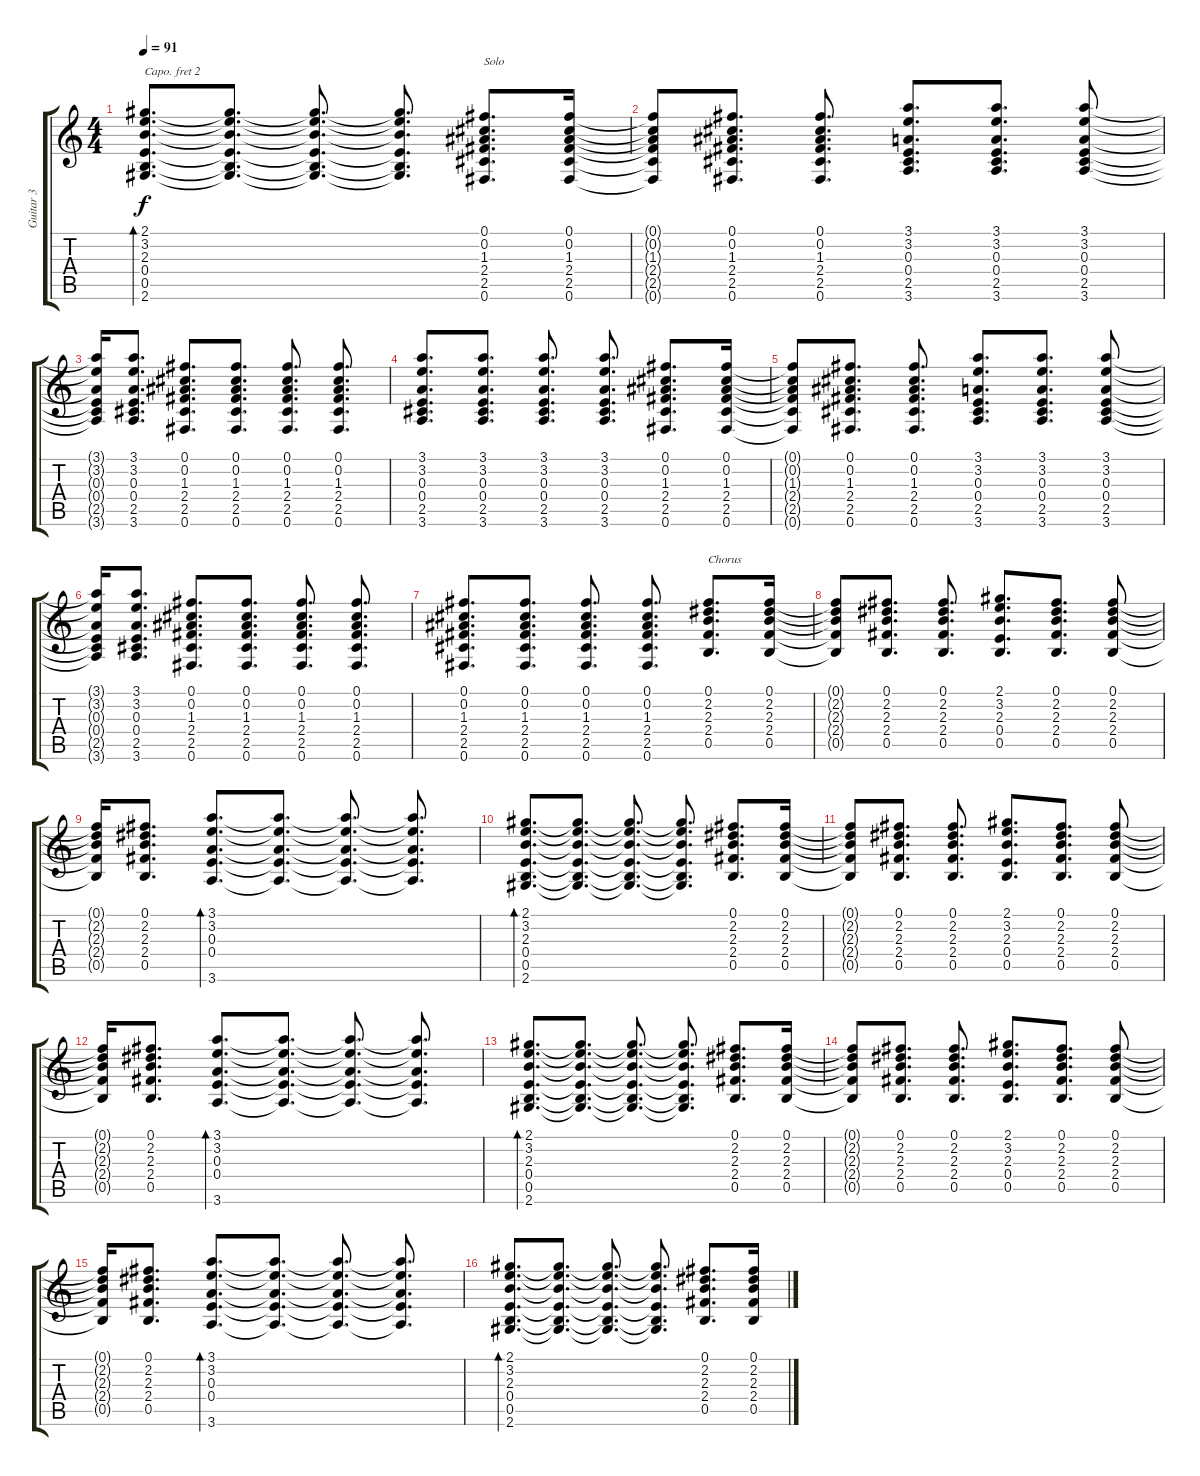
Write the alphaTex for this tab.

\track ("Guitar 3" "Guitar 3") {instrument distortionguitar}
\staff {score tabs}
\capo 2
\tuning (E4 B3 G3 D3 A2 E2) {hide}
\ts (4 4)
\tempo 91
\clef g2
\ks c
(2.1 3.2 2.3 0.4 0.5 2.6).8{d bd 60 dy f} (2.1{t} 3.2{t} 2.3{t} 0.4{t} 0.5{t} 2.6{t}).8{d} (2.1{t} 3.2{t} 2.3{t} 0.4{t} 0.5{t} 2.6{t}).8{d} (2.1{t} 3.2{t} 2.3{t} 0.4{t} 0.5{t} 2.6{t}).8{d} (0.1 0.2 1.3 2.4 2.5 0.6).8{d txt "Solo"} (0.1 0.2 1.3 2.4 2.5 0.6).16 |
(0.1{t} 0.2{t} 1.3{t} 2.4{t} 2.5{t} 0.6{t}).8 (0.1 0.2 1.3 2.4 2.5 0.6).8{d} (0.1 0.2 1.3 2.4 2.5 0.6).8{d} (3.1 3.2 0.3 0.4 2.5 3.6).8{d} (3.1 3.2 0.3 0.4 2.5 3.6).8{d} (3.1 3.2 0.3 0.4 2.5 3.6).8 |
(3.1{t} 3.2{t} 0.3{t} 0.4{t} 2.5{t} 3.6{t}).16 (3.1 3.2 0.3 0.4 2.5 3.6).8{d} (0.1 0.2 1.3 2.4 2.5 0.6).8{d} (0.1 0.2 1.3 2.4 2.5 0.6).8{d} (0.1 0.2 1.3 2.4 2.5 0.6).8{d} (0.1 0.2 1.3 2.4 2.5 0.6).8{d} |
(3.1 3.2 0.3 0.4 2.5 3.6).8{d} (3.1 3.2 0.3 0.4 2.5 3.6).8{d} (3.1 3.2 0.3 0.4 2.5 3.6).8{d} (3.1 3.2 0.3 0.4 2.5 3.6).8{d} (0.1 0.2 1.3 2.4 2.5 0.6).8{d} (0.1 0.2 1.3 2.4 2.5 0.6).16 |
(0.1{t} 0.2{t} 1.3{t} 2.4{t} 2.5{t} 0.6{t}).8 (0.1 0.2 1.3 2.4 2.5 0.6).8{d} (0.1 0.2 1.3 2.4 2.5 0.6).8{d} (3.1 3.2 0.3 0.4 2.5 3.6).8{d} (3.1 3.2 0.3 0.4 2.5 3.6).8{d} (3.1 3.2 0.3 0.4 2.5 3.6).8 |
(3.1{t} 3.2{t} 0.3{t} 0.4{t} 2.5{t} 3.6{t}).16 (3.1 3.2 0.3 0.4 2.5 3.6).8{d} (0.1 0.2 1.3 2.4 2.5 0.6).8{d} (0.1 0.2 1.3 2.4 2.5 0.6).8{d} (0.1 0.2 1.3 2.4 2.5 0.6).8{d} (0.1 0.2 1.3 2.4 2.5 0.6).8{d} |
(0.1 0.2 1.3 2.4 2.5 0.6).8{d} (0.1 0.2 1.3 2.4 2.5 0.6).8{d} (0.1 0.2 1.3 2.4 2.5 0.6).8{d} (0.1 0.2 1.3 2.4 2.5 0.6).8{d} (0.1 2.2 2.3 2.4 0.5).8{d txt "Chorus"} (0.1 2.2 2.3 2.4 0.5).16 |
(0.1{t} 2.2{t} 2.3{t} 2.4{t} 0.5{t}).8 (0.1 2.2 2.3 2.4 0.5).8{d} (0.1 2.2 2.3 2.4 0.5).8{d} (2.1 3.2 2.3 0.4 0.5).8{d} (0.1 2.2 2.3 2.4 0.5).8{d} (0.1 2.2 2.3 2.4 0.5).8 |
(0.1{t} 2.2{t} 2.3{t} 2.4{t} 0.5{t}).16 (0.1 2.2 2.3 2.4 0.5).8{d} (3.1 3.2 0.3 0.4 3.6).8{d bd 60} (3.1{t} 3.2{t} 0.3{t} 0.4{t} 3.6{t}).8{d} (3.1{t} 3.2{t} 0.3{t} 0.4{t} 3.6{t}).8{d} (3.1{t} 3.2{t} 0.3{t} 0.4{t} 3.6{t}).8{d} |
(2.1 3.2 2.3 0.4 0.5 2.6).8{d bd 60} (2.1{t} 3.2{t} 2.3{t} 0.4{t} 0.5{t} 2.6{t}).8{d} (2.1{t} 3.2{t} 2.3{t} 0.4{t} 0.5{t} 2.6{t}).8{d} (2.1{t} 3.2{t} 2.3{t} 0.4{t} 0.5{t} 2.6{t}).8{d} (0.1 2.2 2.3 2.4 0.5).8{d} (0.1 2.2 2.3 2.4 0.5).16 |
(0.1{t} 2.2{t} 2.3{t} 2.4{t} 0.5{t}).8 (0.1 2.2 2.3 2.4 0.5).8{d} (0.1 2.2 2.3 2.4 0.5).8{d} (2.1 3.2 2.3 0.4 0.5).8{d} (0.1 2.2 2.3 2.4 0.5).8{d} (0.1 2.2 2.3 2.4 0.5).8 |
(0.1{t} 2.2{t} 2.3{t} 2.4{t} 0.5{t}).16 (0.1 2.2 2.3 2.4 0.5).8{d} (3.1 3.2 0.3 0.4 3.6).8{d bd 60} (3.1{t} 3.2{t} 0.3{t} 0.4{t} 3.6{t}).8{d} (3.1{t} 3.2{t} 0.3{t} 0.4{t} 3.6{t}).8{d} (3.1{t} 3.2{t} 0.3{t} 0.4{t} 3.6{t}).8{d} |
(2.1 3.2 2.3 0.4 0.5 2.6).8{d bd 60} (2.1{t} 3.2{t} 2.3{t} 0.4{t} 0.5{t} 2.6{t}).8{d} (2.1{t} 3.2{t} 2.3{t} 0.4{t} 0.5{t} 2.6{t}).8{d} (2.1{t} 3.2{t} 2.3{t} 0.4{t} 0.5{t} 2.6{t}).8{d} (0.1 2.2 2.3 2.4 0.5).8{d} (0.1 2.2 2.3 2.4 0.5).16 |
(0.1{t} 2.2{t} 2.3{t} 2.4{t} 0.5{t}).8 (0.1 2.2 2.3 2.4 0.5).8{d} (0.1 2.2 2.3 2.4 0.5).8{d} (2.1 3.2 2.3 0.4 0.5).8{d} (0.1 2.2 2.3 2.4 0.5).8{d} (0.1 2.2 2.3 2.4 0.5).8 |
(0.1{t} 2.2{t} 2.3{t} 2.4{t} 0.5{t}).16 (0.1 2.2 2.3 2.4 0.5).8{d} (3.1 3.2 0.3 0.4 3.6).8{d bd 60} (3.1{t} 3.2{t} 0.3{t} 0.4{t} 3.6{t}).8{d} (3.1{t} 3.2{t} 0.3{t} 0.4{t} 3.6{t}).8{d} (3.1{t} 3.2{t} 0.3{t} 0.4{t} 3.6{t}).8{d} |
(2.1 3.2 2.3 0.4 0.5 2.6).8{d bd 60} (2.1{t} 3.2{t} 2.3{t} 0.4{t} 0.5{t} 2.6{t}).8{d} (2.1{t} 3.2{t} 2.3{t} 0.4{t} 0.5{t} 2.6{t}).8{d} (2.1{t} 3.2{t} 2.3{t} 0.4{t} 0.5{t} 2.6{t}).8{d} (0.1 2.2 2.3 2.4 0.5).8{d} (0.1 2.2 2.3 2.4 0.5).16
